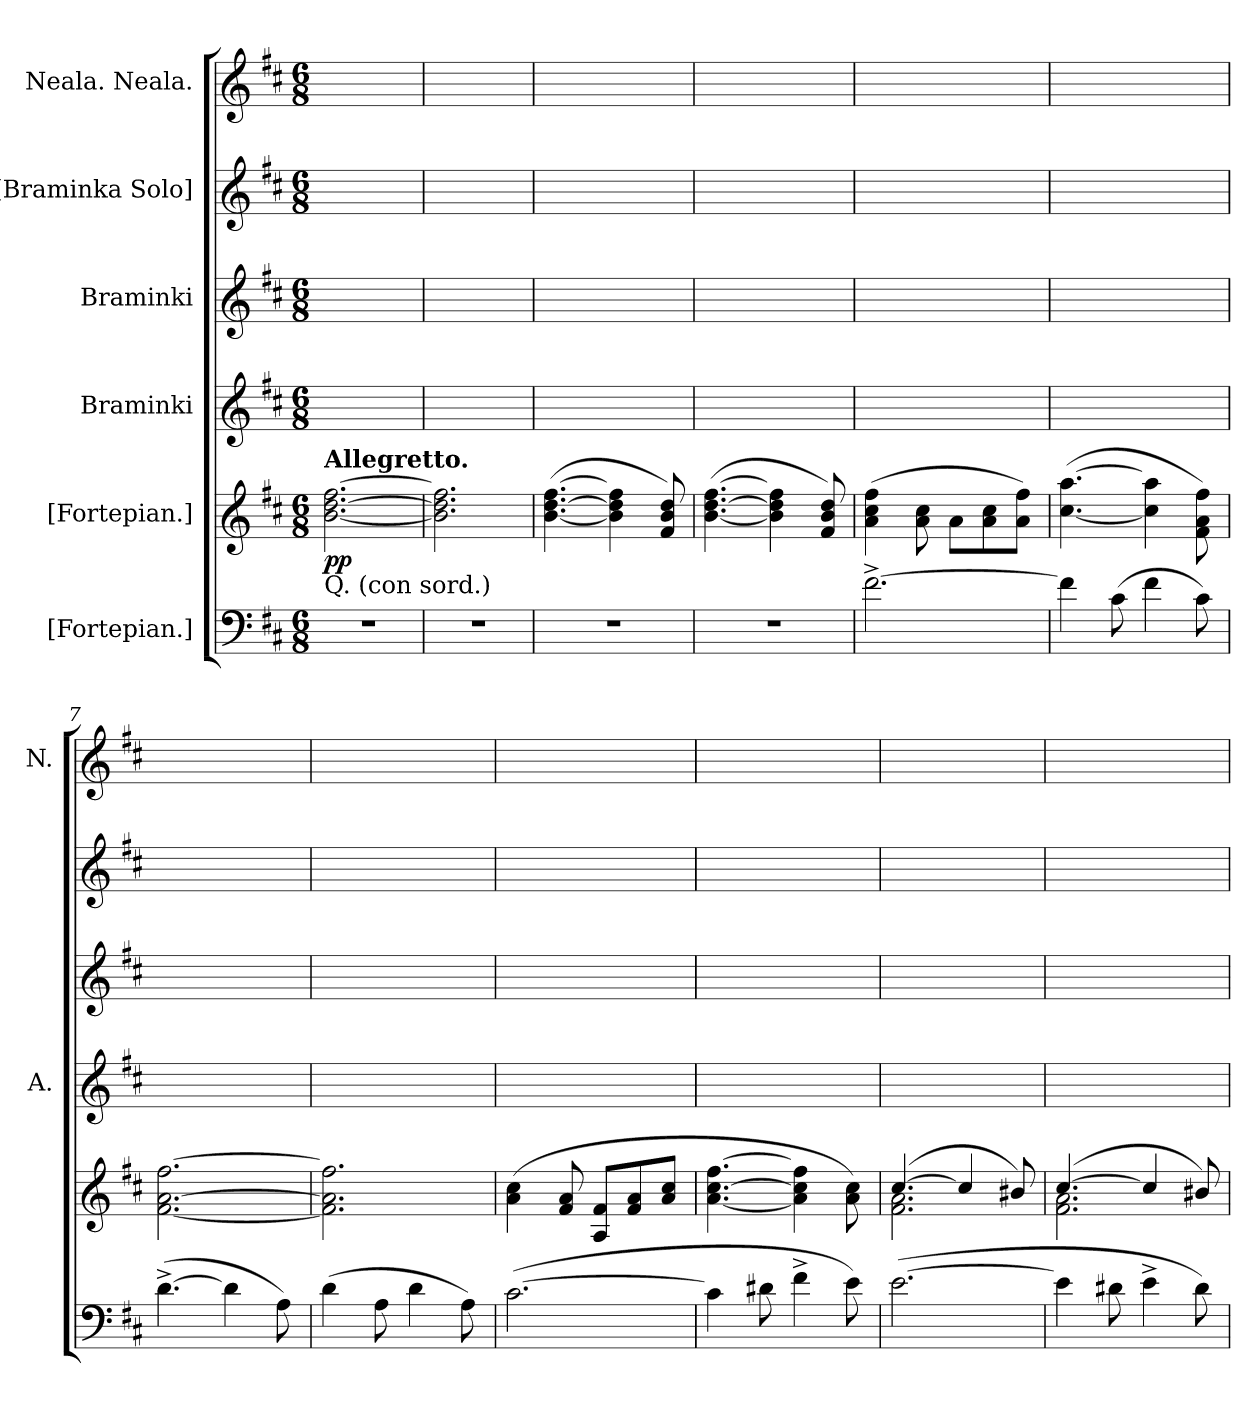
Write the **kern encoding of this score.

**kern	**kern	**dynam	**kern	**kern	**kern	**kern
*part6	*part5	*part5	*part4	*part3	*part2	*part1
*staff6	*staff5	*staff5	*staff4	*staff3	*staff2	*staff1
*I"[Fortepian.]	*I"[Fortepian.]	*	*I"Braminki	*I"Braminki	*I"[Braminka Solo]	*I"Neala. Neala.
*	*	*	*I'A.	*	*	*I'N.
*clefF4	*clefG2	*	*clefG2	*clefG2	*clefG2	*clefG2
*k[f#c#]	*k[f#c#]	*	*k[f#c#]	*k[f#c#]	*k[f#c#]	*k[f#c#]
*M6/8	*M6/8	*	*M6/8	*M6/8	*M6/8	*M6/8
=1	=1	=1	=1	=1	=1	=1
!	!LO:TX:a:B:t=Allegretto.	!	!	!	!	!
!	!LO:TX:b:t=Q. (con sord.)	!	!	!	!	!
2.r	[2.b\ [2.dd\ [2.ff#\	pp	2.ryy	2.ryy	2.ryy	2.ryy
=2	=2	=2	=2	=2	=2	=2
2.r	2.b]\ 2.dd]\ 2.ff#]\	.	2.ryy	2.ryy	2.ryy	2.ryy
=3	=3	=3	=3	=3	=3	=3
2.r	([4.b\ [4.dd\ [4.ff#\	.	2.ryy	2.ryy	2.ryy	2.ryy
.	4b]\ 4dd]\ 4ff#]\	.	.	.	.	.
.	8f#/ 8b/ 8dd/)	.	.	.	.	.
=4	=4	=4	=4	=4	=4	=4
2.r	([4.b\ [4.dd\ [4.ff#\	.	2.ryy	2.ryy	2.ryy	2.ryy
.	4b]\ 4dd]\ 4ff#]\	.	.	.	.	.
.	8f#/ 8b/ 8dd/)	.	.	.	.	.
=5	=5	=5	=5	=5	=5	=5
[2.f#^\	(4a\ 4cc#\ 4ff#\	.	2.ryy	2.ryy	2.ryy	2.ryy
.	8a\ 8cc#\	.	.	.	.	.
.	8a\L	.	.	.	.	.
.	8a\ 8cc#\	.	.	.	.	.
.	8a\ 8ff#\J)	.	.	.	.	.
=6	=6	=6	=6	=6	=6	=6
4f#\]	([4.cc#\ [4.aa\	.	2.ryy	2.ryy	2.ryy	2.ryy
(8c#\	.	.	.	.	.	.
4f#\	4cc#]\ 4aa]\	.	.	.	.	.
8c#\)	8f#\ 8a\ 8ff#\)	.	.	.	.	.
=7	=7	=7	=7	=7	=7	=7
([4.d^\	[2.f#\ [2.a\ [2.ff#\	.	2.ryy	2.ryy	2.ryy	2.ryy
4d\]	.	.	.	.	.	.
8A\)	.	.	.	.	.	.
=8	=8	=8	=8	=8	=8	=8
(4d\	2.f#]\ 2.a]\ 2.ff#]\	.	2.ryy	2.ryy	2.ryy	2.ryy
8A\	.	.	.	.	.	.
4d\	.	.	.	.	.	.
8A\)	.	.	.	.	.	.
=9	=9	=9	=9	=9	=9	=9
([2.c#\	(4a\ 4cc#\	.	2.ryy	2.ryy	2.ryy	2.ryy
.	8f#/ 8a/	.	.	.	.	.
.	8A/ 8f#/L	.	.	.	.	.
.	8f#/ 8a/	.	.	.	.	.
.	8a/ 8cc#/J	.	.	.	.	.
=10	=10	=10	=10	=10	=10	=10
4c#\]	[4.a\ [4.cc#\ [4.ff#\	.	2.ryy	2.ryy	2.ryy	2.ryy
8d#X\	.	.	.	.	.	.
4f#^\	4a]\ 4cc#]\ 4ff#]\	.	.	.	.	.
8e\)	8a\ 8cc#\)	.	.	.	.	.
=11	=11	=11	=11	=11	=11	=11
*	*^	*	*	*	*	*
([2.e\	([4.cc#/	2.f#\ 2.a\	.	2.ryy	2.ryy	2.ryy	2.ryy
.	4cc#/]	.	.	.	.	.	.
.	8b#X/)	.	.	.	.	.	.
=12	=12	=12	=12	=12	=12	=12	=12
4e\]	([4.cc#/	2.f#\ 2.a\	.	2.ryy	2.ryy	2.ryy	2.ryy
8d#X\	.	.	.	.	.	.	.
4e^\	4cc#/]	.	.	.	.	.	.
8d#\)	8b#X/)	.	.	.	.	.	.
*	*v	*v	*	*	*	*	*
=	=	=	=	=	=	=
*-	*-	*-	*-	*-	*-	*-
